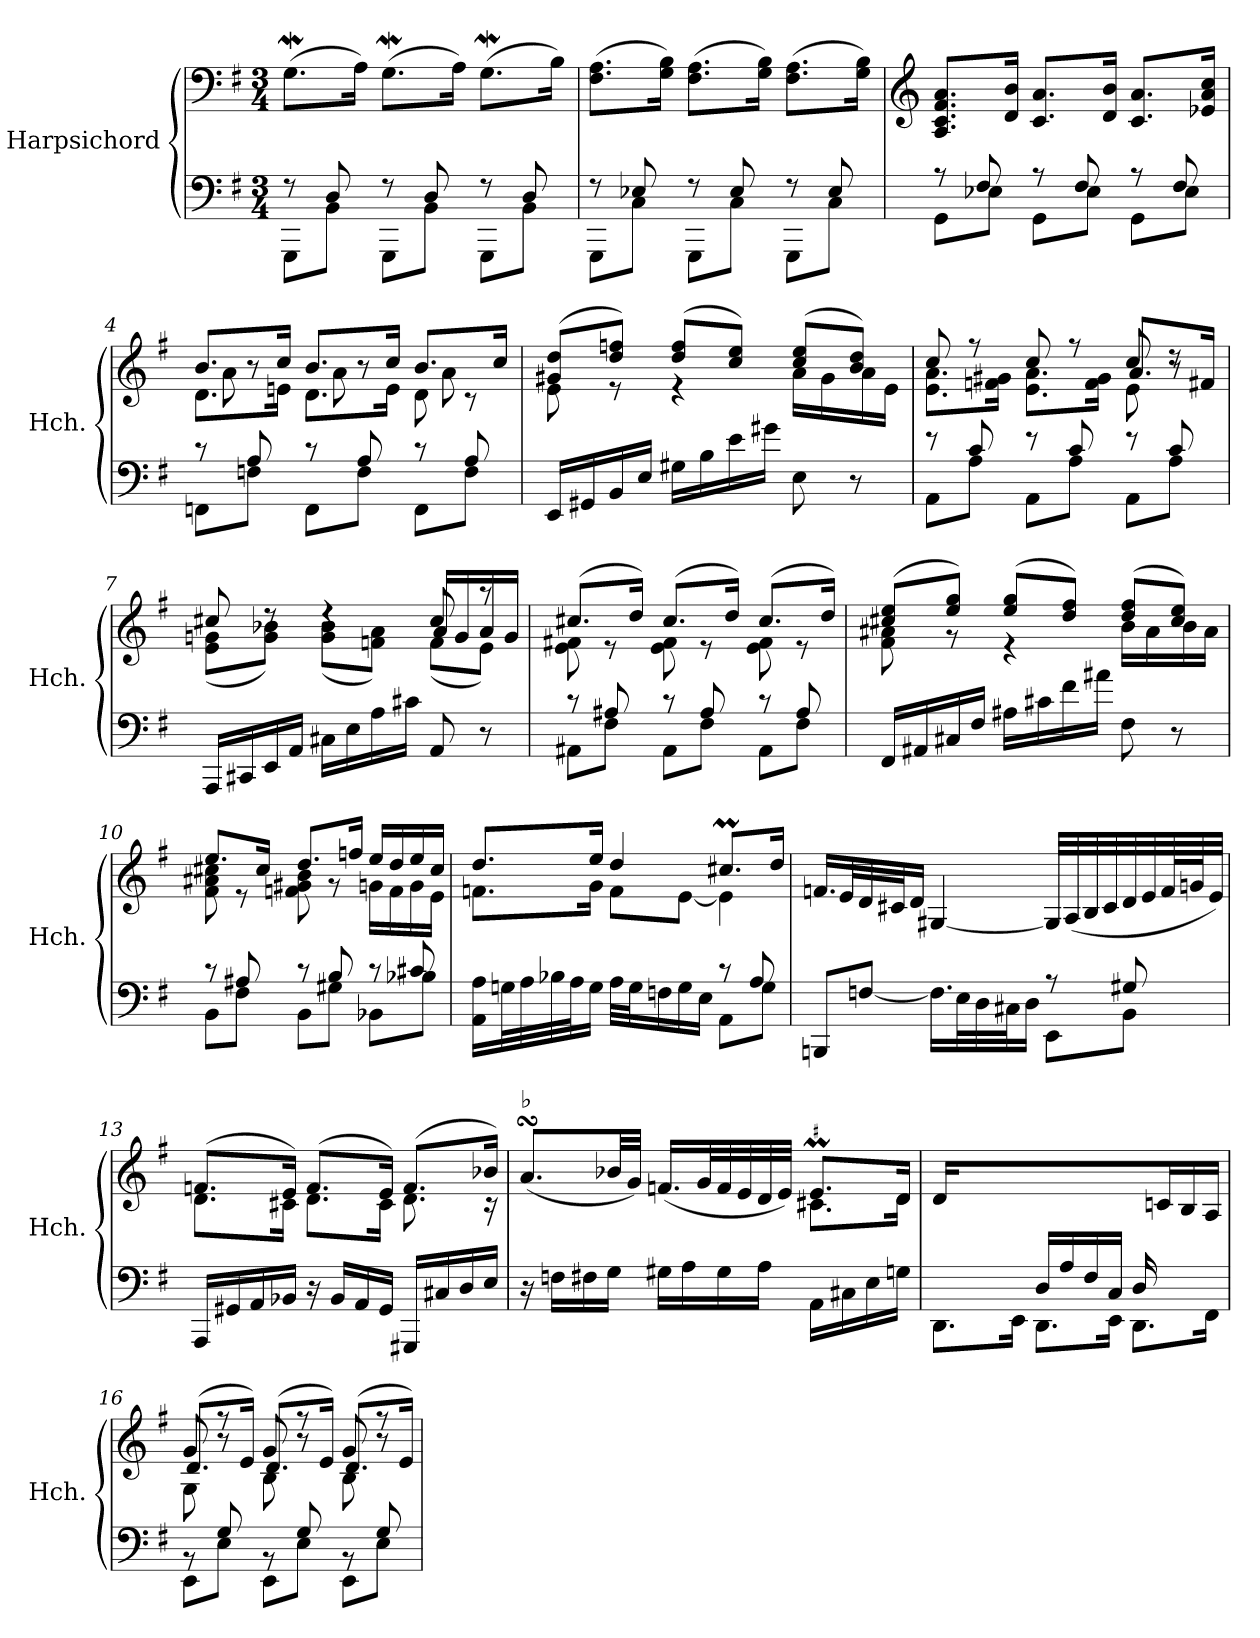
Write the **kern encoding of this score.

**kern	**kern
*part1	*part1
*staff2	*staff1
*I"Harpsichord	*
*I'Hch.	*
*clefF4	*clefF4
*k[f#]	*k[f#]
*M3/4	*M3/4
*MM40	*MM40
=1	=1
*^	*
8r	8GGG\L	(8.Gw\L
8D/	8BB\J	.
.	.	16A\Jk)
8r	8GGG\L	(8.Gw\L
8D/	8BB\J	.
.	.	16A\Jk)
8r	8GGG\L	(8.Gw\L
8D/	8BB\J	.
.	.	16B\Jk)
=2	=2	=2
8r	8GGG\L	(8.F#\ 8.A\L
8E-X/	8C\J	.
.	.	16G\ 16B\Jk)
8r	8GGG\L	(8.F#\ 8.A\L
8E-/	8C\J	.
.	.	16G\ 16B\Jk)
8r	8GGG\L	(8.F#\ 8.A\L
8E-/	8C\J	.
.	.	16G\ 16B\Jk)
=3	=3	=3
*	*	*clefG2
8r	8GG\L	8.A/ 8.c/ 8.f#/ 8.a/L
8F#/	8E-X\J	.
.	.	16d/ 16b/Jk
8r	8GG\L	8.c/ 8.a/L
8F#/	8E-\J	.
.	.	16d/ 16b/Jk
8r	8GG\L	8.c/ 8.a/L
8F#/	8E-\J	.
.	.	16e-X/ 16a/ 16cc/Jk
=4	=4	=4
*	*	*^
*	*	*	*^
8r	8FFn\L	8.b/L	8.d\L	8a\
8A/	8Fn\J	.	.	8r
.	.	16cc/Jk	16en\Jk	.
8r	8FF\L	8.b/L	8.d\L	8a\
8A/	8F\J	.	.	8r
.	.	16cc/Jk	16e\Jk	.
8r	8FF\L	8.b/L	8d\	8a\
8A/	8F\J	.	8r	8ryy
.	.	16cc/Jk	.	.
*v	*v	*	*	*
*	*	*v	*v
!!LO:LB:g=z
=5	=5	=5
16EE/LL	(8g#X/ 8dd/L	8e\
16GG#X/	.	.
16BB/	8dd/ 8ffn/J)	8r
16E/JJ	.	.
16G#X\LL	(8dd/ 8ff/L	4r
16B\	.	.
16e\	8cc/ 8ee/J)	.
16g#X\JJ	.	.
8E\	(8cc/ 8ee/L	16a\LL
.	.	16g#\
8r	8b/ 8dd/J)	16a\
.	.	16e\JJ
=6	=6	=6
*^	*	*^
8r	8AA\L	8cc/	8.e\ 8.a\L	4ryy
8c/	8A\J	8r	.	.
.	.	.	16fn\ 16g#X\Jk	.
8r	8AA\L	8cc/	8.e\ 8.a\L	4ryy
8c/	8A\J	8r	.	.
.	.	.	16f\ 16g#\Jk	.
8r	8AA\L	8cc/	8e\	8.a/L
8c/	8A\J	8rdd	8r	.
.	.	.	.	16f#X/Jk
*v	*v	*	*	*
=7	=7	=7	=7
16AAA/LL	8cc#X/	(8e\ 8gn\L	4ryy
16CC#X/	.	.	.
16EE/	8rdd	8g\ 8b-X\J)	.
16AA/JJ	.	.	.
16C#X\LL	4rdd	(8g\ 8b-\L	4ryy
16E\	.	.	.
16A\	.	8fn\ 8a\J)	.
16c#X\JJ	.	.	.
8AA/	8cc#/	(8f\L	16a/LL
.	.	.	16g/
8r	8raa	8e\J)	16a/
.	.	.	16g/JJ
*	*	*v	*v
!!LO:LB:g=z
=8	=8	=8
*^	*	*
8r	8AA#X\L	(8.cc#X/L	8e\ 8f#X\
8A#X/	8F#\J	.	8r
.	.	16dd/Jk)	.
8r	8AA#\L	(8.cc#/L	8e\ 8f#\
8A#/	8F#\J	.	8r
.	.	16dd/Jk)	.
8r	8AA#\L	(8.cc#/L	8e\ 8f#\
8A#/	8F#\J	.	8r
.	.	16dd/Jk)	.
*v	*v	*	*
=9	=9	=9
16FF#/LL	(8cc#X/ 8ee/L	8f#\ 8a#X\
16AA#X/	.	.
16C#X/	8ee/ 8gg/J)	8r
16F#/JJ	.	.
16A#X\LL	(8ee/ 8gg/L	4r
16c#X\	.	.
16f#\	8dd/ 8ff#/J)	.
16a#X\JJ	.	.
8F#\	(8dd/ 8ff#/L	16b\LL
.	.	16a#\
8r	8cc#/ 8ee/J)	16b\
.	.	16a#\JJ
=10	=10	=10
*^	*	*
8r	8BB\L	8.ee/L	8f#\ 8a#X\ 8cc#X\
8A#X/	8F#\J	.	8r
.	.	16cc#/Jk	.
8r	8BB\L	8.dd/L	8fn\ 8g#X\ 8b\
8B/	8G#X\J	.	8r
.	.	16ffn/Jk	.
8r	8BB-X\L	16ee/LL	16gn\LL
.	.	16dd/	16f\
8c#X/	8B-X\J	16ee/	16g\
.	.	16cc#/JJ	16e\JJ
!!LO:LB:g=z	!!
=11	=11	=11	=11
4ryy	16AA\ 16A\LL	8.dd/L	8.fn\L
.	32Gn\L	.	.
.	32A\	.	.
.	32B-X\	.	.
.	32A\J	.	.
.	16G\JJ	16ee/Jk	16g\Jk
4ryy	32A\LLL	4dd/	8f\L
.	32G\J	.	.
.	16Fn\	.	.
.	16G\	.	[8e\J
.	16E\JJ	.	.
8r	8AA\L	8.cc#Xm/L	4e\]
8A/	8G\J	.	.
.	.	16dd/Jk	.
*	*	*v	*v
=12	=12	=12
4ryy	8BBBn/L	16.fn/LL
.	.	32e/L
.	[8Fn/J	32d/
.	.	32c#X/J
.	.	16d/JJ
4ryy	16.F\LL]	[4G#X/
.	32E\L	.
.	32D\	.
.	32C#X\J	.
.	16D\JJ	.
8r	8EE\L	32G#/LLL]
.	.	(32A/
.	.	32B/
.	.	32c#/
8G#X/	8BB\J	32d/
.	.	32e/
.	.	64f/L
.	.	64gn/J
.	.	32e/JJJ)
*v	*v	*
=13	=13
*	*^
16AAA/LL	(8.fn/L	8.d\L
16GG#X/	.	.
16AA/	.	.
16BB-X/JJ	16e/Jk)	16c#X\Jk
16r	(8.f/L	8.d\L
16BB-/LL	.	.
16AA/	.	.
16GG#/JJ	16e/Jk)	16c#\Jk
16GGG#X/LL	(8.f/L	8.d\
16C#X/	.	.
16D/	.	.
16E/JJ	16b-X/Jk)	16r
!!LO:LB:g=z	!!
=14	=14	=14
!	!LO:TX:a:t=♭	!
16r	(8.asSSS/L	4ryy
16Fn\LL	.	.
16F#X\	.	.
16G\JJ	32b-X/LL	.
.	32g/JJJ)	.
16G#X\LL	(16.fn/LL	4ryy
16A\	.	.
.	32g/L	.
16G#\	32f/	.
.	32e/	.
16A\JJ	32d/	.
.	32e/JJJ)	.
16AA\LL	8.eM/L	8.c#X\L
16C#X\	.	.
16E\	.	.
16Gn\JJ	16d/Jk	16d\Jk
*	*v	*v
=15	=15
*^	*
16ryy	8.DD\L	16d/LL
16A/	.	2ryy
16F#/	.	.
16C#X/JJ	16EE\Jk	.
16D/LL	8.DD\L	.
16A/	.	.
16F#/	.	.
16C#/JJ	16EE\Jk	.
16D/LL	8.DD\L	.
8.ryy	.	16cn/
.	.	16B/
.	16FF#\Jk	16A/JJ
=16	=16	=16
*	*	*^
*	*	*	*^
8rBB	8EE\L	8g/	8G\	(8.d/L
8G/	8E\J	8rff	8r	.
.	.	.	.	16e/Jk)
8rBB	8EE\L	8g/	8B\	(8.d/L
8G/	8E\J	8rff	8r	.
.	.	.	.	16e/Jk)
8rBB	8EE\L	8g/	8B\	(8.d/L
8G/	8E\J	8rff	8r	.
.	.	.	.	16e/Jk)
*v	*v	*	*	*
*	*v	*v	*v
=	=
*-	*-
